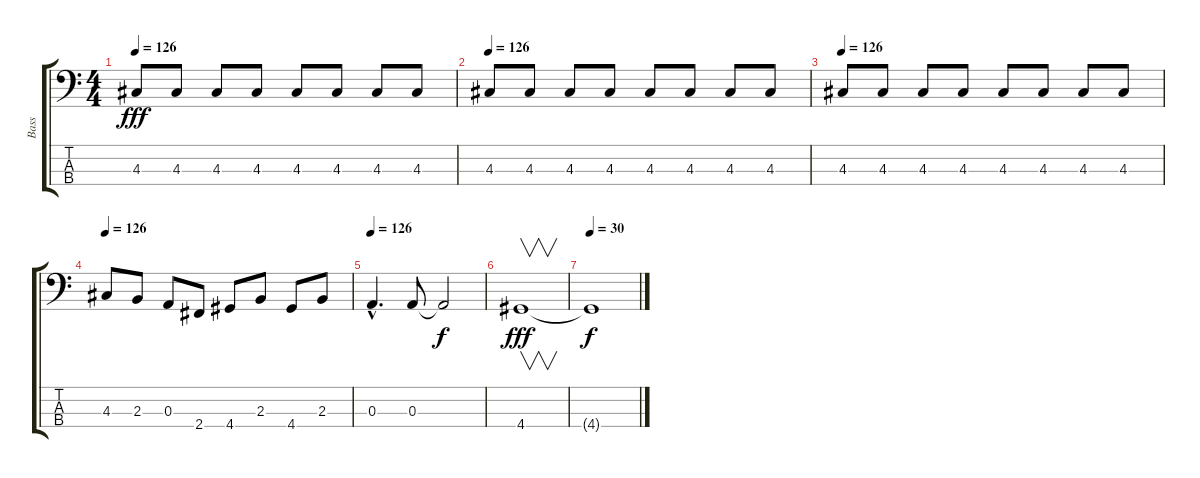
\track ("Bass" "Bass") {instrument electricbasspick}
\staff {score tabs}
\tuning (G2 D2 A1 E1) {hide}
\ts (4 4)
\tempo 126
\clef f4
\ks c
4.3.8{dy fff} 4.3.8 4.3.8 4.3.8 4.3.8 4.3.8 4.3.8 4.3.8 |
\tempo 126
4.3.8 4.3.8 4.3.8 4.3.8 4.3.8 4.3.8 4.3.8 4.3.8 |
\tempo 126
4.3.8 4.3.8 4.3.8 4.3.8 4.3.8 4.3.8 4.3.8 4.3.8 |
\tempo 126
4.3.8 2.3.8 0.3.8 2.4.8 4.4.8 2.3.8 4.4.8 2.3.8 |
\tempo 126
0.3{hac}.4{d} 0.3.8 0.3{t}.2{dy f} |
4.4.1{v dy fff} |
\tempo 30
4.4{t}.1{dy f}
